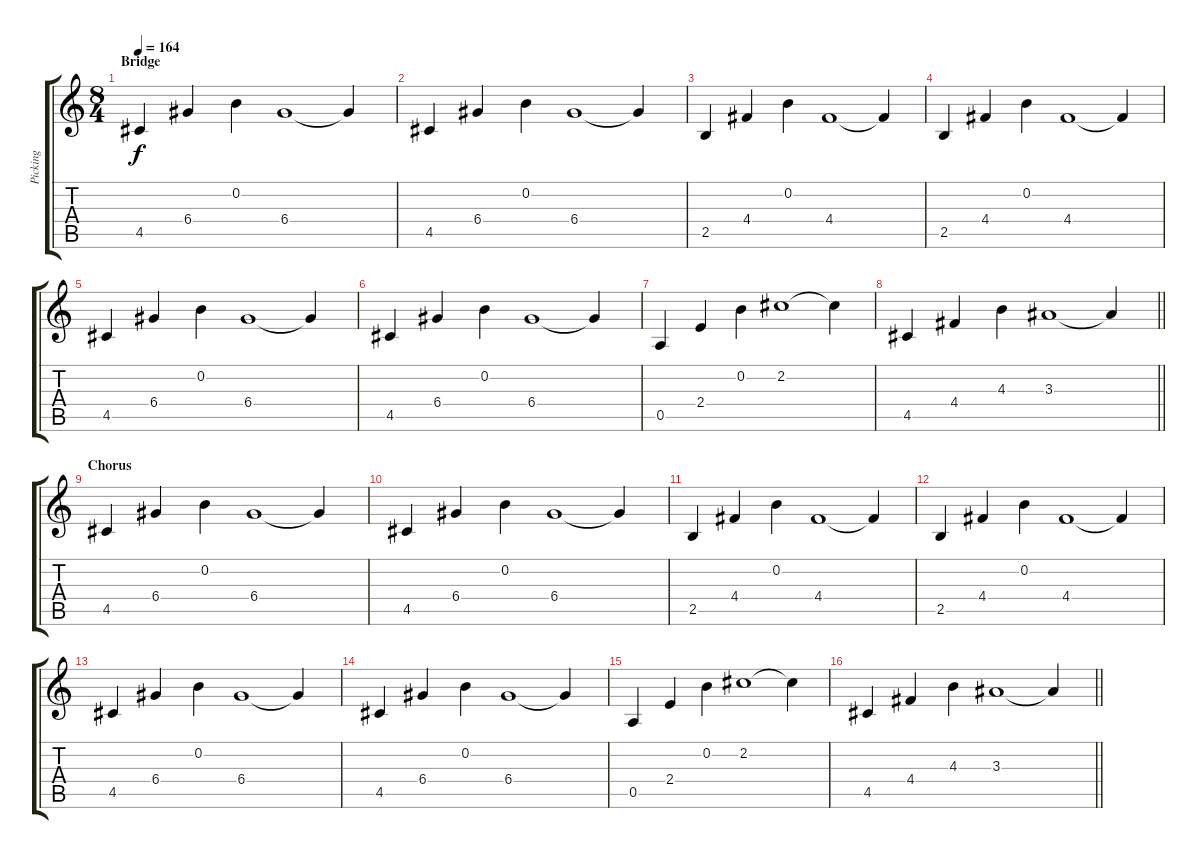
\track ("Picking" "Picking") {instrument electricguitarclean}
\staff {score tabs}
\tuning (E4 B3 G3 D3 A2 E2) {hide}
\ts (8 4)
\section ("" "Bridge")
\tempo 164
\clef g2
\ks c
4.5.4{dy f} 6.4.4 0.2.4 6.4.1 6.4{t}.4 |
4.5.4 6.4.4 0.2.4 6.4.1 6.4{t}.4 |
2.5.4 4.4.4 0.2.4 4.4.1 4.4{t}.4 |
2.5.4 4.4.4 0.2.4 4.4.1 4.4{t}.4 |
4.5.4 6.4.4 0.2.4 6.4.1 6.4{t}.4 |
4.5.4 6.4.4 0.2.4 6.4.1 6.4{t}.4 |
0.5.4 2.4.4 0.2.4 2.2.1 2.2{t}.4 |
\barLineRight lightlight
4.5.4 4.4.4 4.3.4 3.3.1 3.3{t}.4 |
\section ("" "Chorus")
4.5.4 6.4.4 0.2.4 6.4.1 6.4{t}.4 |
4.5.4 6.4.4 0.2.4 6.4.1 6.4{t}.4 |
2.5.4 4.4.4 0.2.4 4.4.1 4.4{t}.4 |
2.5.4 4.4.4 0.2.4 4.4.1 4.4{t}.4 |
4.5.4 6.4.4 0.2.4 6.4.1 6.4{t}.4 |
4.5.4 6.4.4 0.2.4 6.4.1 6.4{t}.4 |
0.5.4 2.4.4 0.2.4 2.2.1 2.2{t}.4 |
\barLineRight lightlight
4.5.4 4.4.4 4.3.4 3.3.1 3.3{t}.4
